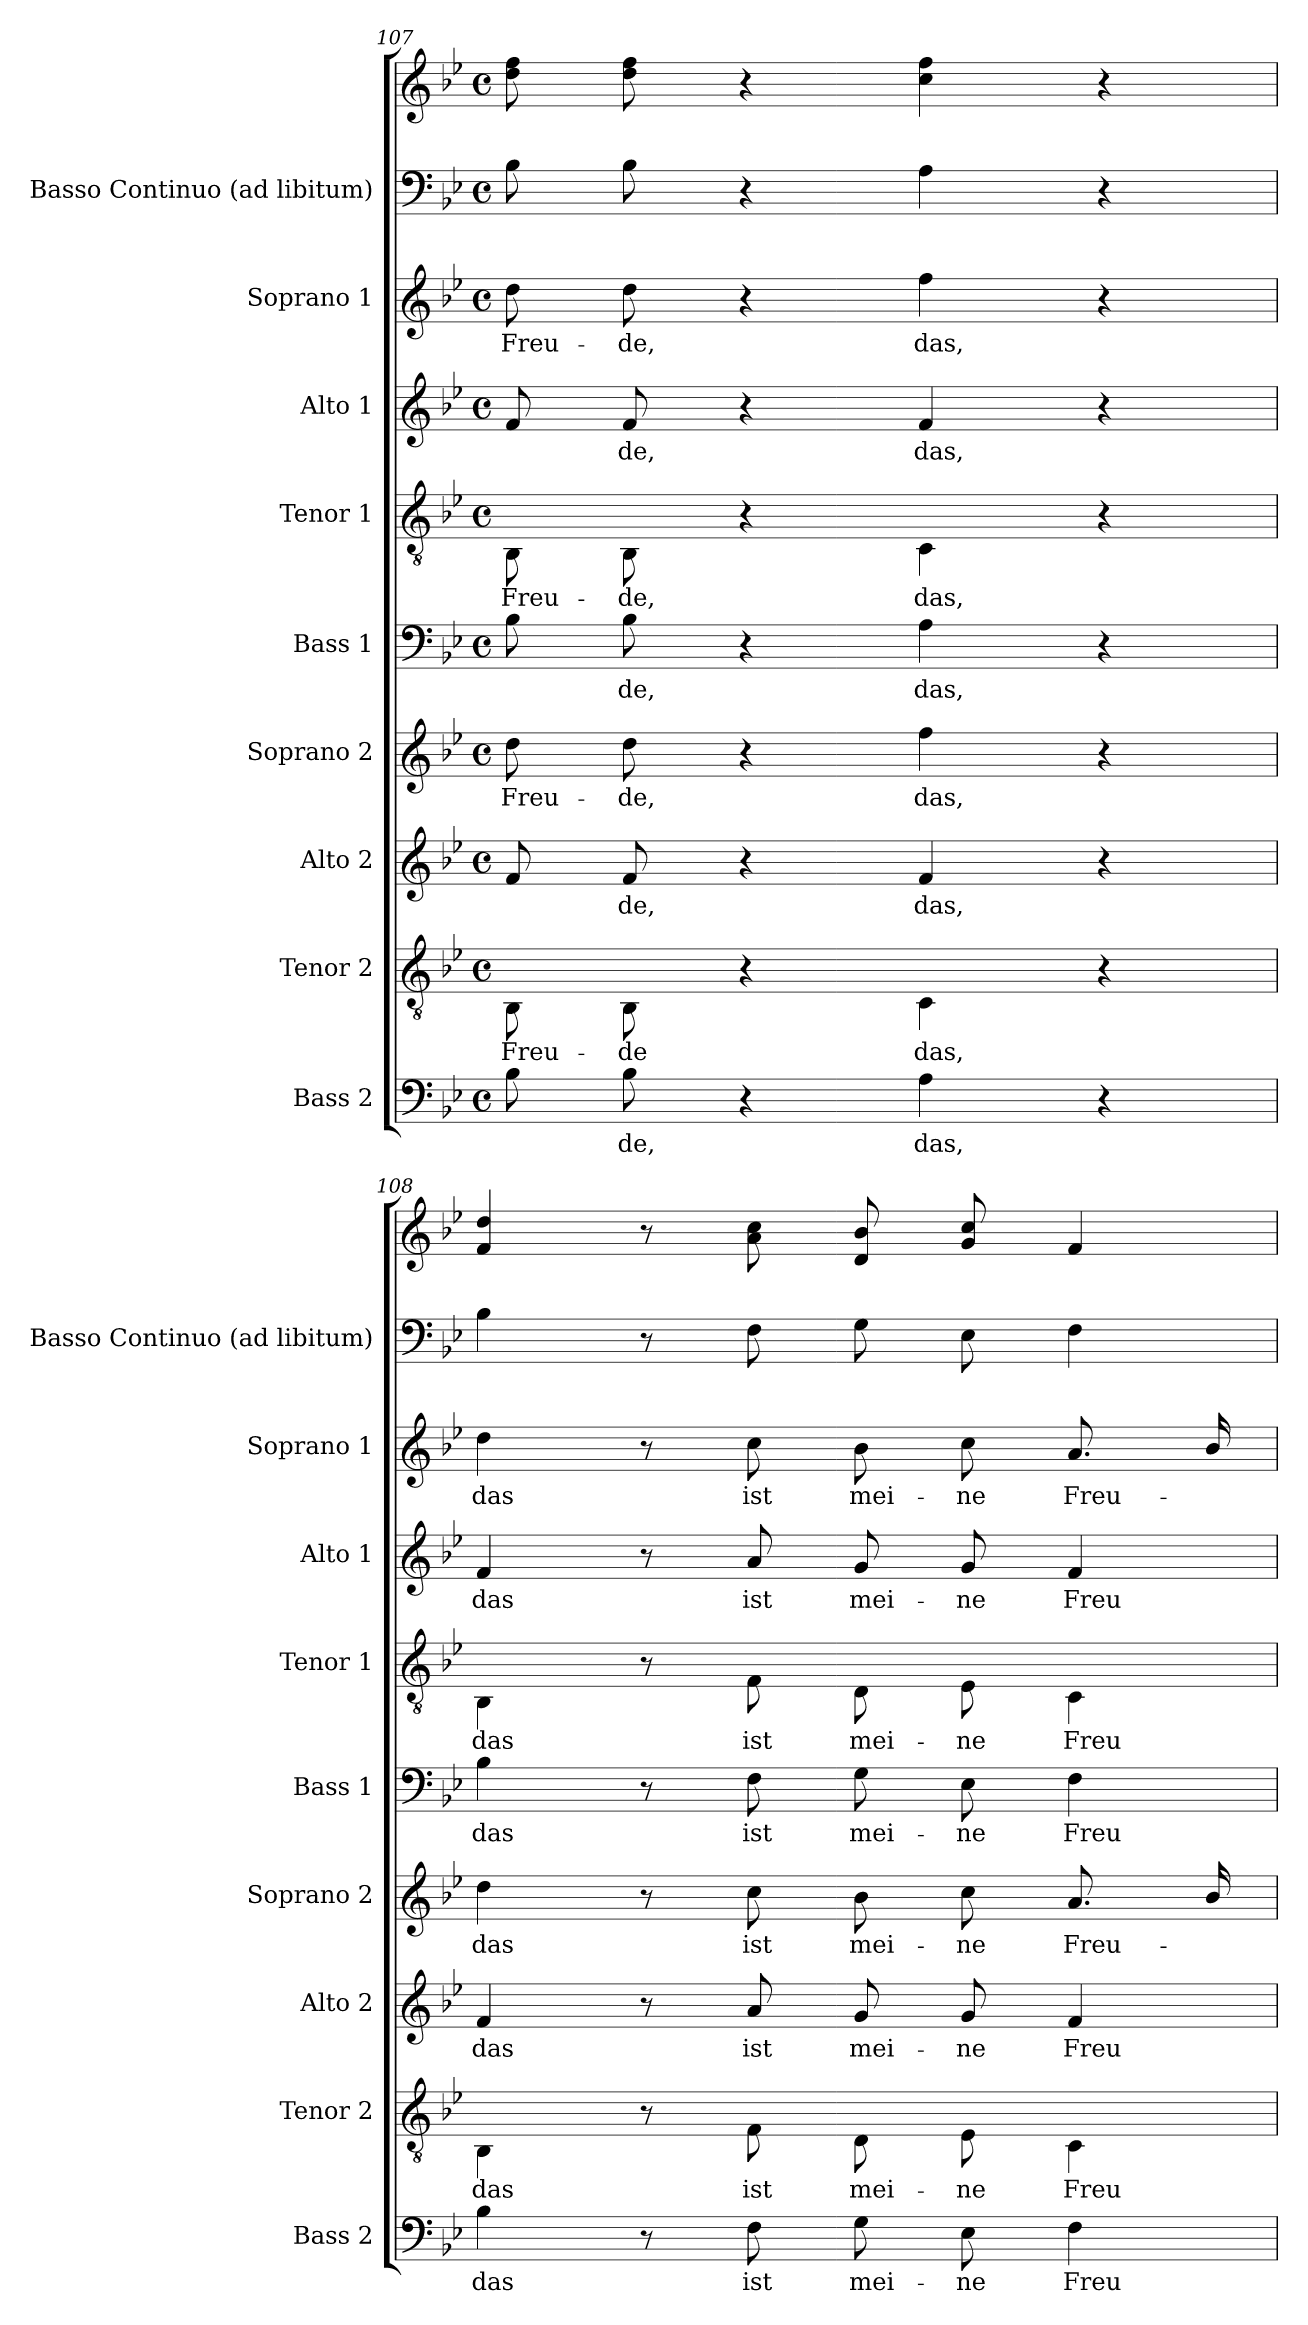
**kern	**text	**kern	**text	**kern	**text	**kern	**text	**kern	**text	**kern	**text	**kern	**text	**kern	**text	**kern	**kern
*part9	*part9	*part8	*part8	*part7	*part7	*part6	*part6	*part5	*part5	*part4	*part4	*part3	*part3	*part2	*part2	*part1	*part1
*staff10	*staff10	*staff9	*staff9	*staff8	*staff8	*staff7	*staff7	*staff6	*staff6	*staff5	*staff5	*staff4	*staff4	*staff3	*staff3	*staff2	*staff1
*I"Bass 2	*	*I"Tenor 2	*	*I"Alto 2	*	*I"Soprano 2	*	*I"Bass 1	*	*I"Tenor 1	*	*I"Alto 1	*	*I"Soprano 1	*	*I"Basso Continuo    (ad libitum)	*
*I'Bass 2	*	*I'Tenor 2	*	*I'Alto 2	*	*I'Soprano 2	*	*I'Bass 1	*	*I'Tenor 1	*	*I'Alto 1	*	*I'Soprano 1	*	*I'Basso Continuo    (ad libitum)	*
*clefF4	*	*clefGv2	*	*clefG2	*	*clefG2	*	*clefF4	*	*clefGv2	*	*clefG2	*	*clefG2	*	*clefF4	*clefG2
*k[b-e-]	*	*k[b-e-]	*	*k[b-e-]	*	*k[b-e-]	*	*k[b-e-]	*	*k[b-e-]	*	*k[b-e-]	*	*k[b-e-]	*	*k[b-e-]	*k[b-e-]
*B-:	*	*B-:	*	*B-:	*	*B-:	*	*B-:	*	*B-:	*	*B-:	*	*B-:	*	*B-:	*B-:
*M4/4	*	*M4/4	*	*M4/4	*	*M4/4	*	*M4/4	*	*M4/4	*	*M4/4	*	*M4/4	*	*M4/4	*M4/4
*met(c)	*	*met(c)	*	*met(c)	*	*met(c)	*	*met(c)	*	*met(c)	*	*met(c)	*	*met(c)	*	*met(c)	*met(c)
=107	=107	=107	=107	=107	=107	=107	=107	=107	=107	=107	=107	=107	=107	=107	=107	=107	=107
!	!	!	!LO:LY:b:color=#000000	!	!	!	!	!	!	!	!	!	!	!	!	!	!
!	!	!	!	!	!	!	!LO:LY:b:color=#000000	!	!	!	!	!	!	!	!	!	!
!	!	!	!	!	!	!	!	!	!	!	!LO:LY:b:color=#000000	!	!	!	!	!	!
!	!	!	!	!	!	!	!	!	!	!	!	!	!	!	!LO:LY:b:color=#000000	!	!
8B-i\	.	8BB-i\	Freu-	8fi/	.	8ddi\	Freu-	8B-i\	.	8BB-i\	Freu-	8fi/	.	8ddi\	Freu-	8B-i\	8ddi\ 8ffi
!	!LO:LY:b:color=#000000	!	!	!	!	!	!	!	!	!	!	!	!	!	!	!	!
!	!	!	!LO:LY:b:color=#000000	!	!	!	!	!	!	!	!	!	!	!	!	!	!
!	!	!	!	!	!LO:LY:b:color=#000000	!	!	!	!	!	!	!	!	!	!	!	!
!	!	!	!	!	!	!	!LO:LY:b:color=#000000	!	!	!	!	!	!	!	!	!	!
!	!	!	!	!	!	!	!	!	!LO:LY:b:color=#000000	!	!	!	!	!	!	!	!
!	!	!	!	!	!	!	!	!	!	!	!LO:LY:b:color=#000000	!	!	!	!	!	!
!	!	!	!	!	!	!	!	!	!	!	!	!	!LO:LY:b:color=#000000	!	!	!	!
!	!	!	!	!	!	!	!	!	!	!	!	!	!	!	!LO:LY:b:color=#000000	!	!
8B-i\	-de,	8BB-i\	-de	8fi/	-de,	8ddi\	-de,	8B-i\	-de,	8BB-i\	-de,	8fi/	-de,	8ddi\	-de,	8B-i\	8ddi\ 8ffi
4r	.	4r	.	4r	.	4r	.	4r	.	4r	.	4r	.	4r	.	4r	4r
!	!LO:LY:b:color=#000000	!	!	!	!	!	!	!	!	!	!	!	!	!	!	!	!
!	!	!	!LO:LY:b:color=#000000	!	!	!	!	!	!	!	!	!	!	!	!	!	!
!	!	!	!	!	!LO:LY:b:color=#000000	!	!	!	!	!	!	!	!	!	!	!	!
!	!	!	!	!	!	!	!LO:LY:b:color=#000000	!	!	!	!	!	!	!	!	!	!
!	!	!	!	!	!	!	!	!	!LO:LY:b:color=#000000	!	!	!	!	!	!	!	!
!	!	!	!	!	!	!	!	!	!	!	!LO:LY:b:color=#000000	!	!	!	!	!	!
!	!	!	!	!	!	!	!	!	!	!	!	!	!LO:LY:b:color=#000000	!	!	!	!
!	!	!	!	!	!	!	!	!	!	!	!	!	!	!	!LO:LY:b:color=#000000	!	!
4Ai\	das,	4Ci\	das,	4fi/	das,	4ffi\	das,	4Ai\	das,	4Ci\	das,	4fi/	das,	4ffi\	das,	4Ai\	4cci\ 4ffi
4r	.	4r	.	4r	.	4r	.	4r	.	4r	.	4r	.	4r	.	4r	4r
=108	=108	=108	=108	=108	=108	=108	=108	=108	=108	=108	=108	=108	=108	=108	=108	=108	=108
!	!LO:LY:b:color=#000000	!	!	!	!	!	!	!	!	!	!	!	!	!	!	!	!
!	!	!	!LO:LY:b:color=#000000	!	!	!	!	!	!	!	!	!	!	!	!	!	!
!	!	!	!	!	!LO:LY:b:color=#000000	!	!	!	!	!	!	!	!	!	!	!	!
!	!	!	!	!	!	!	!LO:LY:b:color=#000000	!	!	!	!	!	!	!	!	!	!
!	!	!	!	!	!	!	!	!	!LO:LY:b:color=#000000	!	!	!	!	!	!	!	!
!	!	!	!	!	!	!	!	!	!	!	!LO:LY:b:color=#000000	!	!	!	!	!	!
!	!	!	!	!	!	!	!	!	!	!	!	!	!LO:LY:b:color=#000000	!	!	!	!
!	!	!	!	!	!	!	!	!	!	!	!	!	!	!	!LO:LY:b:color=#000000	!	!
4B-i\	das	4BB-i\	das	4fi/	das	4ddi\	das	4B-i\	das	4BB-i\	das	4fi/	das	4ddi\	das	4B-i\	4fi/ 4ddi
8r	.	8r	.	8r	.	8r	.	8r	.	8r	.	8r	.	8r	.	8r	8r
!	!LO:LY:b:color=#000000	!	!	!	!	!	!	!	!	!	!	!	!	!	!	!	!
!	!	!	!LO:LY:b:color=#000000	!	!	!	!	!	!	!	!	!	!	!	!	!	!
!	!	!	!	!	!LO:LY:b:color=#000000	!	!	!	!	!	!	!	!	!	!	!	!
!	!	!	!	!	!	!	!LO:LY:b:color=#000000	!	!	!	!	!	!	!	!	!	!
!	!	!	!	!	!	!	!	!	!LO:LY:b:color=#000000	!	!	!	!	!	!	!	!
!	!	!	!	!	!	!	!	!	!	!	!LO:LY:b:color=#000000	!	!	!	!	!	!
!	!	!	!	!	!	!	!	!	!	!	!	!	!LO:LY:b:color=#000000	!	!	!	!
!	!	!	!	!	!	!	!	!	!	!	!	!	!	!	!LO:LY:b:color=#000000	!	!
8Fi\	ist	8Fi\	ist	8ai/	ist	8cci\	ist	8Fi\	ist	8Fi\	ist	8ai/	ist	8cci\	ist	8Fi\	8ai\ 8cci
!	!LO:LY:b:color=#000000	!	!	!	!	!	!	!	!	!	!	!	!	!	!	!	!
!	!	!	!LO:LY:b:color=#000000	!	!	!	!	!	!	!	!	!	!	!	!	!	!
!	!	!	!	!	!LO:LY:b:color=#000000	!	!	!	!	!	!	!	!	!	!	!	!
!	!	!	!	!	!	!	!LO:LY:b:color=#000000	!	!	!	!	!	!	!	!	!	!
!	!	!	!	!	!	!	!	!	!LO:LY:b:color=#000000	!	!	!	!	!	!	!	!
!	!	!	!	!	!	!	!	!	!	!	!LO:LY:b:color=#000000	!	!	!	!	!	!
!	!	!	!	!	!	!	!	!	!	!	!	!	!LO:LY:b:color=#000000	!	!	!	!
!	!	!	!	!	!	!	!	!	!	!	!	!	!	!	!LO:LY:b:color=#000000	!	!
8Gi\	mei-	8Di\	mei-	8gi/	mei-	8b-i\	mei-	8Gi\	mei-	8Di\	mei-	8gi/	mei-	8b-i\	mei-	8Gi\	8di/ 8b-i
!	!LO:LY:b:color=#000000	!	!	!	!	!	!	!	!	!	!	!	!	!	!	!	!
!	!	!	!LO:LY:b:color=#000000	!	!	!	!	!	!	!	!	!	!	!	!	!	!
!	!	!	!	!	!LO:LY:b:color=#000000	!	!	!	!	!	!	!	!	!	!	!	!
!	!	!	!	!	!	!	!LO:LY:b:color=#000000	!	!	!	!	!	!	!	!	!	!
!	!	!	!	!	!	!	!	!	!LO:LY:b:color=#000000	!	!	!	!	!	!	!	!
!	!	!	!	!	!	!	!	!	!	!	!LO:LY:b:color=#000000	!	!	!	!	!	!
!	!	!	!	!	!	!	!	!	!	!	!	!	!LO:LY:b:color=#000000	!	!	!	!
!	!	!	!	!	!	!	!	!	!	!	!	!	!	!	!LO:LY:b:color=#000000	!	!
8E-i\	-ne	8E-i\	-ne	8gi/	-ne	8cci\	-ne	8E-i\	-ne	8E-i\	-ne	8gi/	-ne	8cci\	-ne	8E-i\	8gi/ 8cci
!	!LO:LY:b:color=#000000	!	!	!	!	!	!	!	!	!	!	!	!	!	!	!	!
!	!	!	!LO:LY:b:color=#000000	!	!	!	!	!	!	!	!	!	!	!	!	!	!
!	!	!	!	!	!LO:LY:b:color=#000000	!	!	!	!	!	!	!	!	!	!	!	!
!	!	!	!	!	!	!	!LO:LY:b:color=#000000	!	!	!	!	!	!	!	!	!	!
!	!	!	!	!	!	!	!	!	!LO:LY:b:color=#000000	!	!	!	!	!	!	!	!
!	!	!	!	!	!	!	!	!	!	!	!LO:LY:b:color=#000000	!	!	!	!	!	!
!	!	!	!	!	!	!	!	!	!	!	!	!	!LO:LY:b:color=#000000	!	!	!	!
!	!	!	!	!	!	!	!	!	!	!	!	!	!	!	!LO:LY:b:color=#000000	!	!
4Fi\	Freu-	4Ci\	Freu-	4fi/	Freu-	8.ai/	Freu-	4Fi\	Freu-	4Ci\	Freu-	4fi/	Freu-	8.ai/	Freu-	4Fi\	4fi/
.	.	.	.	.	.	16b-i/	.	.	.	.	.	.	.	16b-i/	.	.	.
=	=	=	=	=	=	=	=	=	=	=	=	=	=	=	=	=	=
*-	*-	*-	*-	*-	*-	*-	*-	*-	*-	*-	*-	*-	*-	*-	*-	*-	*-
